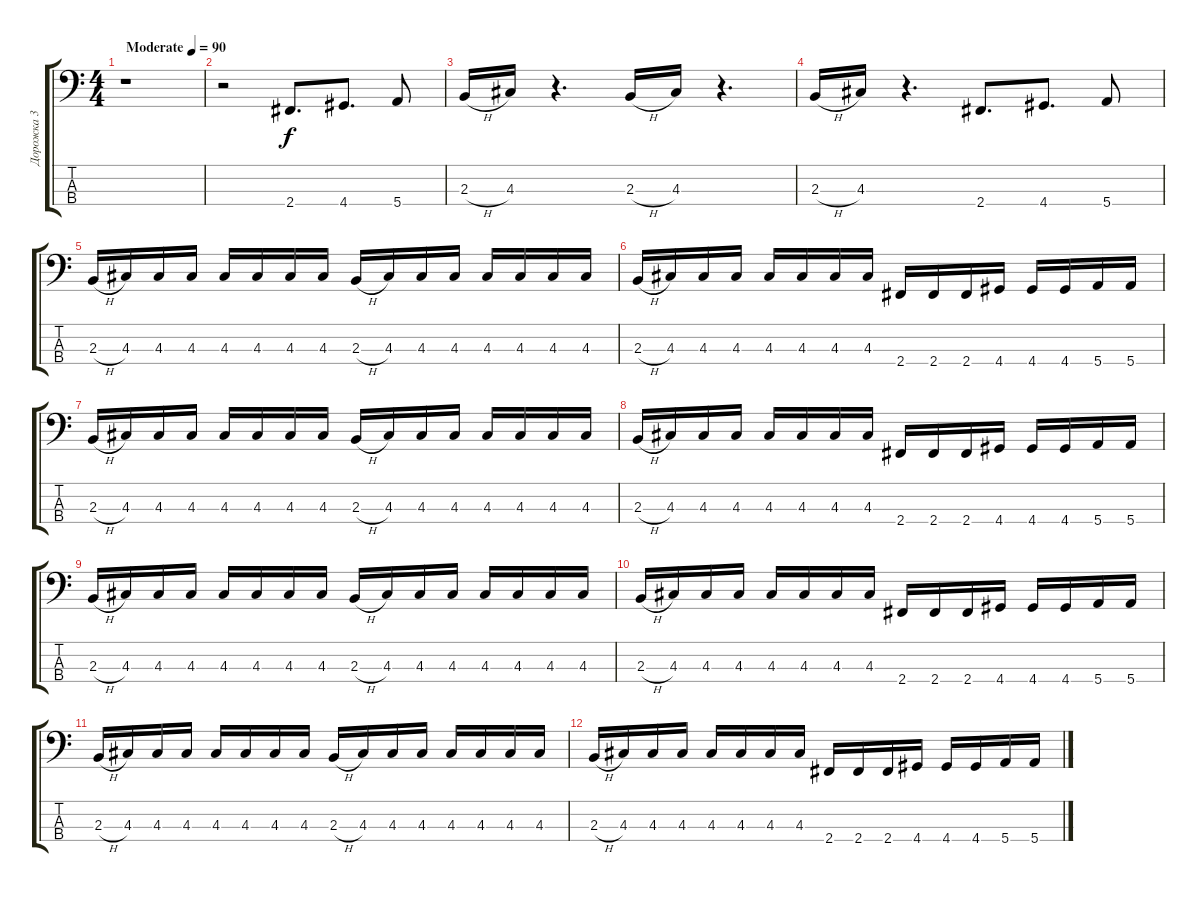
\track ("Дорожка 3" "Дорожка 3") {instrument electricbassfinger}
\staff {score tabs}
\tuning (G2 D2 A1 E1) {hide}
\ts (4 4)
\tempo (90 "Moderate")
\clef f4
\ks c
r.1{dy f instrument electricbassfinger} |
r.2 2.4.8{d} 4.4.8{d} 5.4.8 |
2.3{h}.16 4.3.16 r.4{d} 2.3{h}.16 4.3.16 r.4{d} |
2.3{h}.16 4.3.16 r.4{d} 2.4.8{d} 4.4.8{d} 5.4.8 |
2.3{h}.16 4.3.16 4.3.16 4.3.16 4.3.16 4.3.16 4.3.16 4.3.16 2.3{h}.16 4.3.16 4.3.16 4.3.16 4.3.16 4.3.16 4.3.16 4.3.16 |
2.3{h}.16 4.3.16 4.3.16 4.3.16 4.3.16 4.3.16 4.3.16 4.3.16 2.4.16 2.4.16 2.4.16 4.4.16 4.4.16 4.4.16 5.4.16 5.4.16 |
2.3{h}.16 4.3.16 4.3.16 4.3.16 4.3.16 4.3.16 4.3.16 4.3.16 2.3{h}.16 4.3.16 4.3.16 4.3.16 4.3.16 4.3.16 4.3.16 4.3.16 |
2.3{h}.16 4.3.16 4.3.16 4.3.16 4.3.16 4.3.16 4.3.16 4.3.16 2.4.16 2.4.16 2.4.16 4.4.16 4.4.16 4.4.16 5.4.16 5.4.16 |
2.3{h}.16 4.3.16 4.3.16 4.3.16 4.3.16 4.3.16 4.3.16 4.3.16 2.3{h}.16 4.3.16 4.3.16 4.3.16 4.3.16 4.3.16 4.3.16 4.3.16 |
2.3{h}.16 4.3.16 4.3.16 4.3.16 4.3.16 4.3.16 4.3.16 4.3.16 2.4.16 2.4.16 2.4.16 4.4.16 4.4.16 4.4.16 5.4.16 5.4.16 |
2.3{h}.16 4.3.16 4.3.16 4.3.16 4.3.16 4.3.16 4.3.16 4.3.16 2.3{h}.16 4.3.16 4.3.16 4.3.16 4.3.16 4.3.16 4.3.16 4.3.16 |
2.3{h}.16 4.3.16 4.3.16 4.3.16 4.3.16 4.3.16 4.3.16 4.3.16 2.4.16 2.4.16 2.4.16 4.4.16 4.4.16 4.4.16 5.4.16 5.4.16
